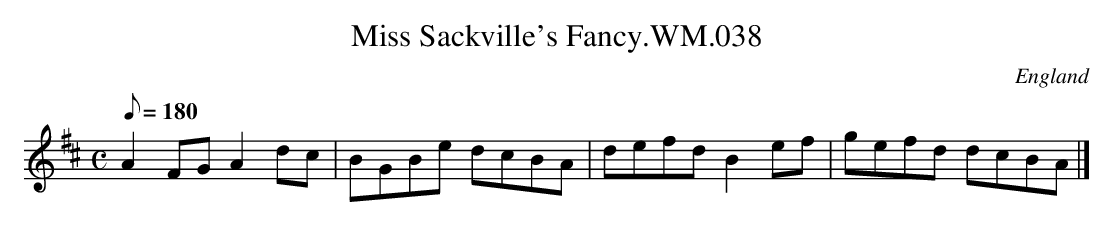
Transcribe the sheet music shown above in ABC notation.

X:1
T:Miss Sackville's Fancy.WM.038
M:C
L:1/8
Q:180
O:England
K:D
A2FGA2dc|BGBe dcBA|defdB2ef|gefd dcBA|]
